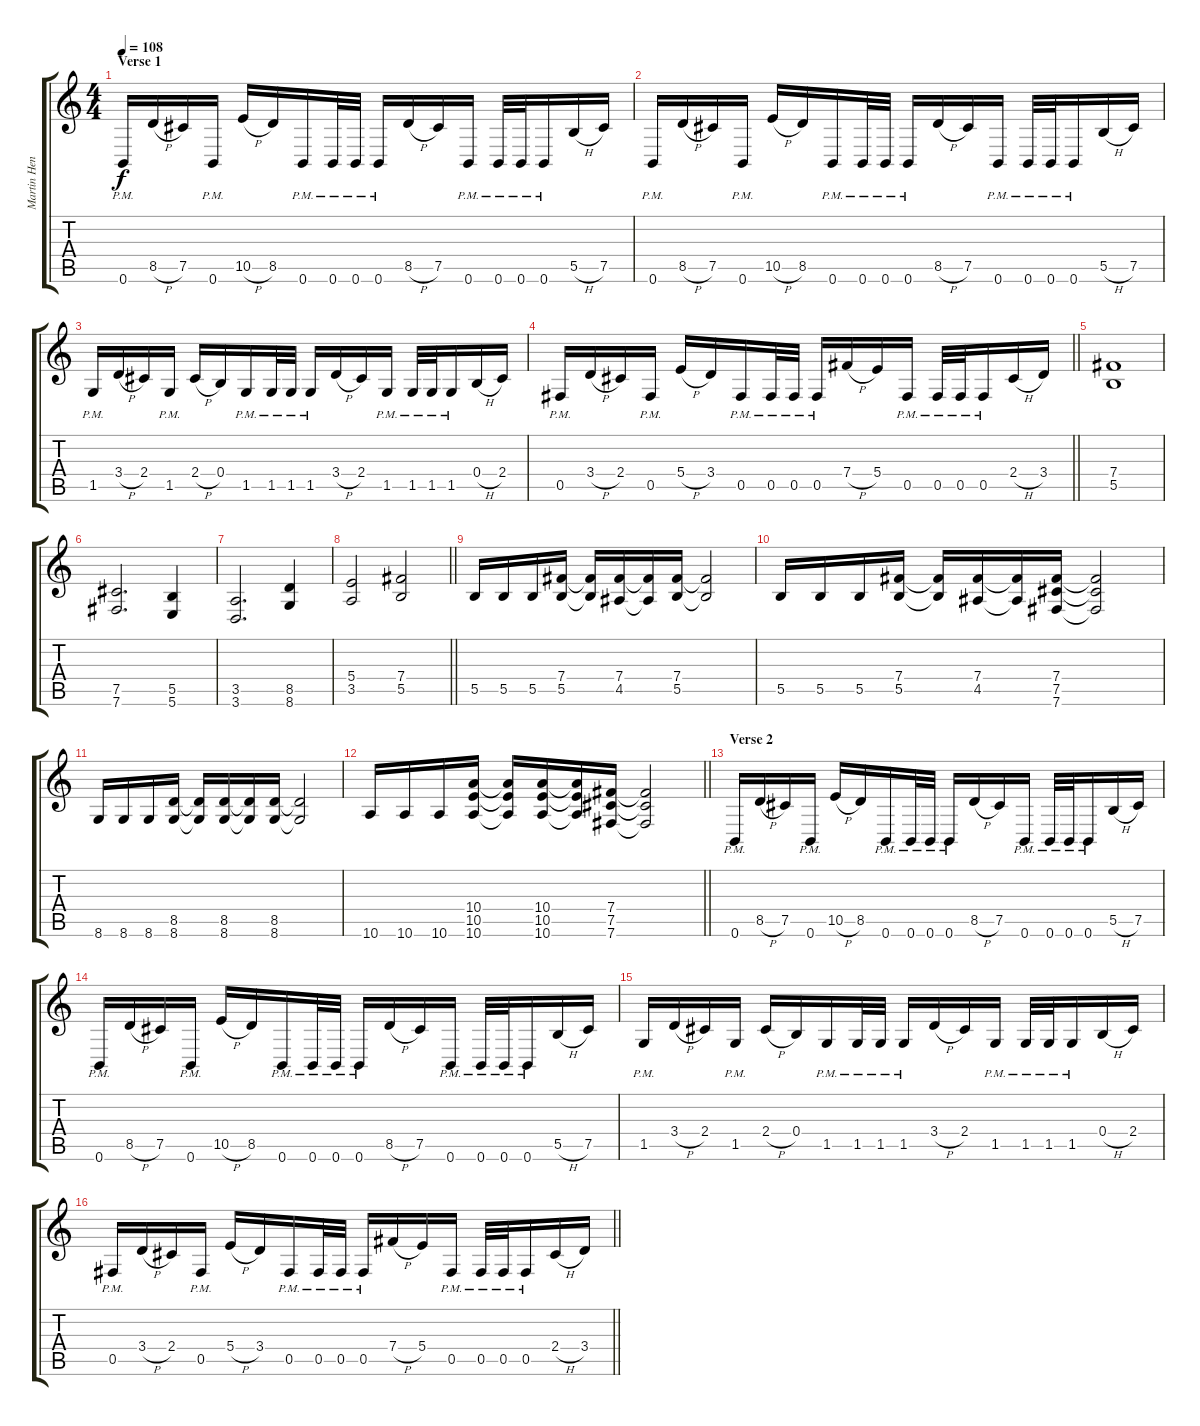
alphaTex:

\track ("Martin Henriksson" "Martin Hen") {instrument distortionguitar}
\staff {score tabs}
\tuning (Db4 Ab3 E3 B2 Gb2 B1) {hide}
\ts (4 4)
\section ("" "Verse 1")
\tempo 108
\clef g2
\ks c
0.6{pm}.16{dy f} 8.5{h}.16 7.5.16 0.6{pm}.16 10.5{h}.16 8.5.16 0.6{pm}.16 0.6{pm}.32 0.6{pm}.32 0.6{pm}.16 8.5{h}.16 7.5.16 0.6{pm}.16 0.6{pm}.32 0.6{pm}.32 0.6{pm}.16 5.5{h}.16 7.5.16 |
0.6{pm}.16 8.5{h}.16 7.5.16 0.6{pm}.16 10.5{h}.16 8.5.16 0.6{pm}.16 0.6{pm}.32 0.6{pm}.32 0.6{pm}.16 8.5{h}.16 7.5.16 0.6{pm}.16 0.6{pm}.32 0.6{pm}.32 0.6{pm}.16 5.5{h}.16 7.5.16 |
1.5{pm}.16 3.4{h}.16 2.4.16 1.5{pm}.16 2.4{h}.16 0.4.16 1.5{pm}.16 1.5{pm}.32 1.5{pm}.32 1.5{pm}.16 3.4{h}.16 2.4.16 1.5{pm}.16 1.5{pm}.32 1.5{pm}.32 1.5{pm}.16 0.4{h}.16 2.4.16 |
\barLineRight lightlight
0.5{pm}.16 3.4{h}.16 2.4.16 0.5{pm}.16 5.4{h}.16 3.4.16 0.5{pm}.16 0.5{pm}.32 0.5{pm}.32 0.5{pm}.16 7.4{h}.16 5.4.16 0.5{pm}.16 0.5{pm}.32 0.5{pm}.32 0.5{pm}.16 2.4{h}.16 3.4.16 |
\section ("" "")
(7.4 5.5).1 |
(7.5 7.6).2{d} (5.5 5.6).4 |
(3.5 3.6).2{d} (8.5 8.6).4 |
\barLineRight lightlight
(5.4 3.5).2 (7.4 5.5).2 |
\section ("" "")
5.5.16 5.5.16 5.5.16 (7.4 5.5).16 (7.4{t} 5.5{t}).16 (7.4 4.5).16 (7.4{t} 4.5{t}).16 (7.4 5.5).16 (7.4{t} 5.5{t}).2 |
5.5.16 5.5.16 5.5.16 (7.4 5.5).16 (7.4{t} 5.5{t}).16 (7.4 4.5).16 (7.4{t} 4.5{t}).16 (7.4 7.5 7.6).16 (7.4{t} 7.5{t} 7.6{t}).2 |
8.6.16 8.6.16 8.6.16 (8.5 8.6).16 (8.5{t} 8.6{t}).16 (8.5 8.6).16 (8.5{t} 8.6{t}).16 (8.5 8.6).16 (8.5{t} 8.6{t}).2 |
\barLineRight lightlight
10.6.16 10.6.16 10.6.16 (10.4 10.5 10.6).16 (10.4{t} 10.5{t} 10.6{t}).16 (10.4 10.5 10.6).16 (10.4{t} 10.5{t} 10.6{t}).16 (7.4 7.5 7.6).16 (7.4{t} 7.5{t} 7.6{t}).2 |
\section ("" "Verse 2")
0.6{pm}.16 8.5{h}.16 7.5.16 0.6{pm}.16 10.5{h}.16 8.5.16 0.6{pm}.16 0.6{pm}.32 0.6{pm}.32 0.6{pm}.16 8.5{h}.16 7.5.16 0.6{pm}.16 0.6{pm}.32 0.6{pm}.32 0.6{pm}.16 5.5{h}.16 7.5.16 |
0.6{pm}.16 8.5{h}.16 7.5.16 0.6{pm}.16 10.5{h}.16 8.5.16 0.6{pm}.16 0.6{pm}.32 0.6{pm}.32 0.6{pm}.16 8.5{h}.16 7.5.16 0.6{pm}.16 0.6{pm}.32 0.6{pm}.32 0.6{pm}.16 5.5{h}.16 7.5.16 |
1.5{pm}.16 3.4{h}.16 2.4.16 1.5{pm}.16 2.4{h}.16 0.4.16 1.5{pm}.16 1.5{pm}.32 1.5{pm}.32 1.5{pm}.16 3.4{h}.16 2.4.16 1.5{pm}.16 1.5{pm}.32 1.5{pm}.32 1.5{pm}.16 0.4{h}.16 2.4.16 |
\barLineRight lightlight
0.5{pm}.16 3.4{h}.16 2.4.16 0.5{pm}.16 5.4{h}.16 3.4.16 0.5{pm}.16 0.5{pm}.32 0.5{pm}.32 0.5{pm}.16 7.4{h}.16 5.4.16 0.5{pm}.16 0.5{pm}.32 0.5{pm}.32 0.5{pm}.16 2.4{h}.16 3.4.16
